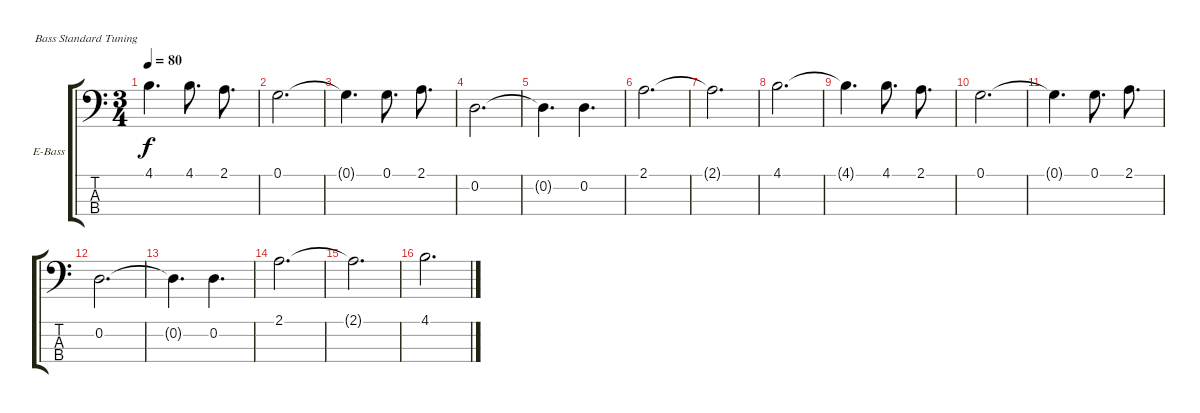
\bracketExtendMode groupsimilarinstruments
\firstSystemTrackNameOrientation horizontal
\otherSystemsTrackNameOrientation horizontal
\track ("Фон" "E-Bass") {instrument electricbassfinger}
\staff {score tabs}
\tuning (G2 D2 A1 E1)
\ts (3 4)
\tempo 80
\clef f4
\scale
0.333333
\ks c
4.1{t}.4{d dy f} 4.1.8{d} 2.1.8{d} |
\scale
0.333333 0.1.2{d} |
\scale
0.333333 0.1{t}.4{d} 0.1.8{d} 2.1.8{d} |
\scale
0.333333 0.2.2{d} |
\scale
0.333333 0.2{t}.4{d} 0.2.4{d} |
\scale
0.333333 2.1.2{d} |
\scale
0.333333 2.1{t}.2{d} |
\scale
0.333333 4.1.2{d} |
\scale
0.333333 4.1{t}.4{d} 4.1.8{d} 2.1.8{d} |
\scale
0.333333 0.1.2{d} |
\scale
0.333333 0.1{t}.4{d} 0.1.8{d} 2.1.8{d} |
\scale
0.333333 0.2.2{d} |
\scale
0.333333 0.2{t}.4{d} 0.2.4{d} |
\scale
0.333333 2.1.2{d} |
\scale
0.333333 2.1{t}.2{d} |
\scale
0.333333 4.1.2{d}
